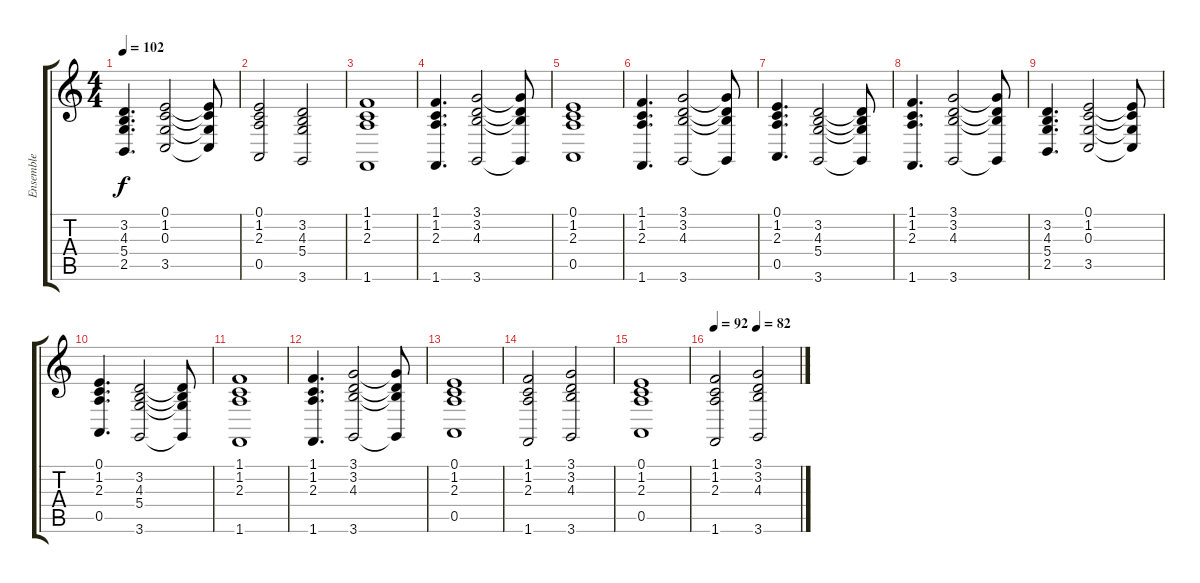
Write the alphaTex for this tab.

\track ("Ensemble" "Ensemble") {instrument stringensemble1}
\staff {score tabs}
\tuning (E4 B3 G3 D3 A2 E2) {hide}
\ts (4 4)
\tempo 102
\clef g2
\ks c
(3.2 4.3 5.4 2.5).4{d dy f} (0.1 1.2 0.3 3.5).2 (0.1{t} 1.2{t} 0.3{t} 3.5{t}).8 |
(0.1 1.2 2.3 0.5).2 (3.2 4.3 5.4 3.6).2 |
(1.1 1.2 2.3 1.6).1 |
(1.1 1.2 2.3 1.6).4{d} (3.1 3.2 4.3 3.6).2 (3.1{t} 3.2{t} 4.3{t} 3.6{t}).8 |
(0.1 1.2 2.3 0.5).1 |
(1.1 1.2 2.3 1.6).4{d} (3.1 3.2 4.3 3.6).2 (3.1{t} 3.2{t} 4.3{t} 3.6{t}).8 |
(0.1 1.2 2.3 0.5).4{d} (3.2 4.3 5.4 3.6).2 (3.2{t} 4.3{t} 5.4{t} 3.6{t}).8 |
(1.1 1.2 2.3 1.6).4{d} (3.1 3.2 4.3 3.6).2 (3.1{t} 3.2{t} 4.3{t} 3.6{t}).8 |
(3.2 4.3 5.4 2.5).4{d} (0.1 1.2 0.3 3.5).2 (0.1{t} 1.2{t} 0.3{t} 3.5{t}).8 |
(0.1 1.2 2.3 0.5).4{d} (3.2 4.3 5.4 3.6).2 (3.2{t} 4.3{t} 5.4{t} 3.6{t}).8 |
(1.1 1.2 2.3 1.6).1 |
(1.1 1.2 2.3 1.6).4{d} (3.1 3.2 4.3 3.6).2 (3.1{t} 3.2{t} 4.3{t} 3.6{t}).8 |
(0.1 1.2 2.3 0.5).1 |
(1.1 1.2 2.3 1.6).2 (3.1 3.2 4.3 3.6).2 |
(0.1 1.2 2.3 0.5).1 |
\tempo 92
\tempo (82 0.5)
(1.1 1.2 2.3 1.6).2 (3.1 3.2 4.3 3.6).2
